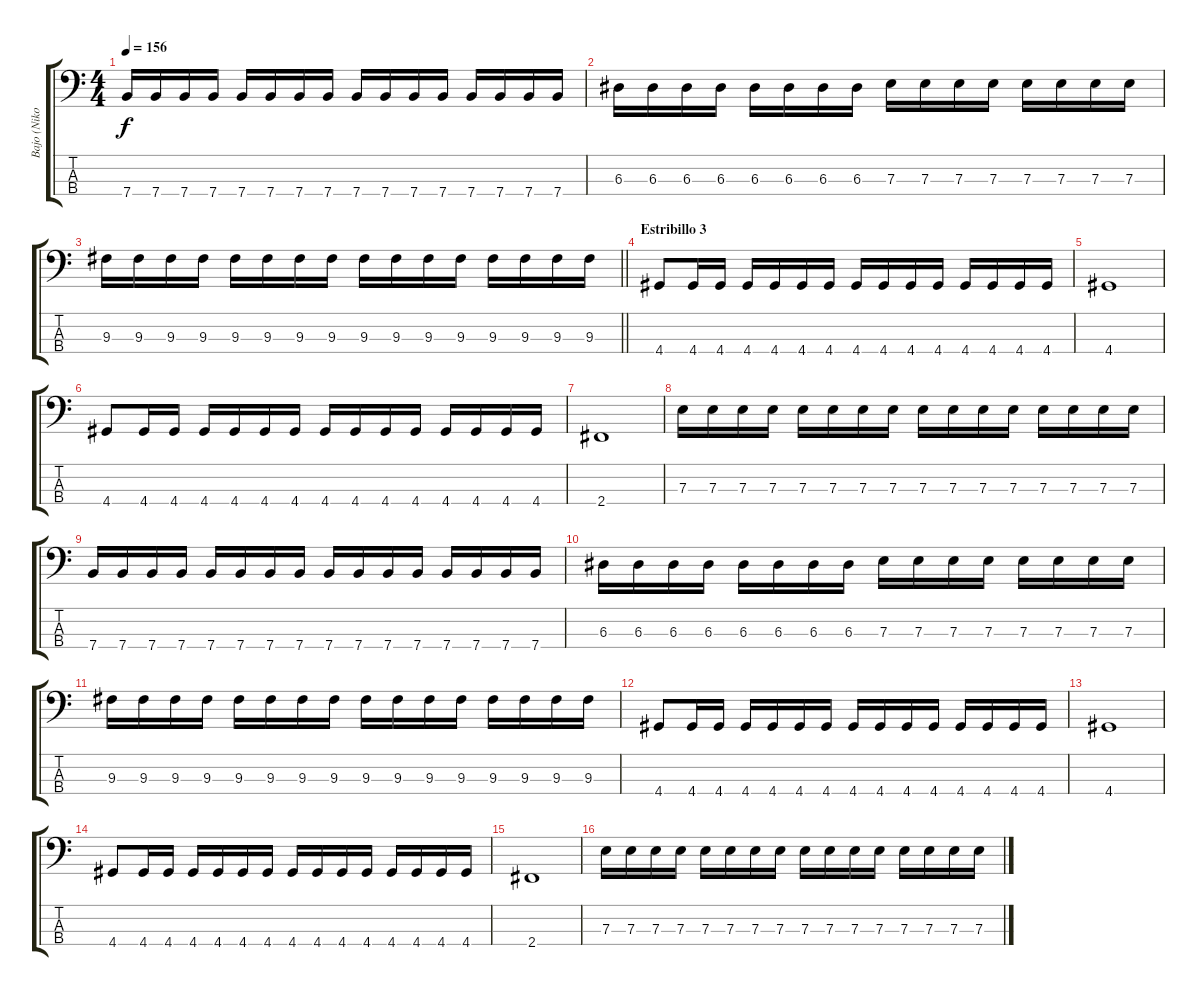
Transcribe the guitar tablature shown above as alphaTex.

\track ("Bajo (Niko)" "Bajo (Niko") {instrument electricbassfinger}
\staff {score tabs}
\tuning (G2 D2 A1 E1) {hide}
\ts (4 4)
\tempo 156
\clef f4
\ks c
7.4.16{dy f} 7.4.16 7.4.16 7.4.16 7.4.16 7.4.16 7.4.16 7.4.16 7.4.16 7.4.16 7.4.16 7.4.16 7.4.16 7.4.16 7.4.16 7.4.16 |
6.3.16 6.3.16 6.3.16 6.3.16 6.3.16 6.3.16 6.3.16 6.3.16 7.3.16 7.3.16 7.3.16 7.3.16 7.3.16 7.3.16 7.3.16 7.3.16 |
\barLineRight lightlight
9.3.16 9.3.16 9.3.16 9.3.16 9.3.16 9.3.16 9.3.16 9.3.16 9.3.16 9.3.16 9.3.16 9.3.16 9.3.16 9.3.16 9.3.16 9.3.16 |
\section ("" "Estribillo 3")
4.4.8 4.4.16 4.4.16 4.4.16 4.4.16 4.4.16 4.4.16 4.4.16 4.4.16 4.4.16 4.4.16 4.4.16 4.4.16 4.4.16 4.4.16 |
4.4.1 |
4.4.8 4.4.16 4.4.16 4.4.16 4.4.16 4.4.16 4.4.16 4.4.16 4.4.16 4.4.16 4.4.16 4.4.16 4.4.16 4.4.16 4.4.16 |
2.4.1 |
7.3.16 7.3.16 7.3.16 7.3.16 7.3.16 7.3.16 7.3.16 7.3.16 7.3.16 7.3.16 7.3.16 7.3.16 7.3.16 7.3.16 7.3.16 7.3.16 |
7.4.16 7.4.16 7.4.16 7.4.16 7.4.16 7.4.16 7.4.16 7.4.16 7.4.16 7.4.16 7.4.16 7.4.16 7.4.16 7.4.16 7.4.16 7.4.16 |
6.3.16 6.3.16 6.3.16 6.3.16 6.3.16 6.3.16 6.3.16 6.3.16 7.3.16 7.3.16 7.3.16 7.3.16 7.3.16 7.3.16 7.3.16 7.3.16 |
9.3.16 9.3.16 9.3.16 9.3.16 9.3.16 9.3.16 9.3.16 9.3.16 9.3.16 9.3.16 9.3.16 9.3.16 9.3.16 9.3.16 9.3.16 9.3.16 |
4.4.8 4.4.16 4.4.16 4.4.16 4.4.16 4.4.16 4.4.16 4.4.16 4.4.16 4.4.16 4.4.16 4.4.16 4.4.16 4.4.16 4.4.16 |
4.4.1 |
4.4.8 4.4.16 4.4.16 4.4.16 4.4.16 4.4.16 4.4.16 4.4.16 4.4.16 4.4.16 4.4.16 4.4.16 4.4.16 4.4.16 4.4.16 |
2.4.1 |
7.3.16 7.3.16 7.3.16 7.3.16 7.3.16 7.3.16 7.3.16 7.3.16 7.3.16 7.3.16 7.3.16 7.3.16 7.3.16 7.3.16 7.3.16 7.3.16
